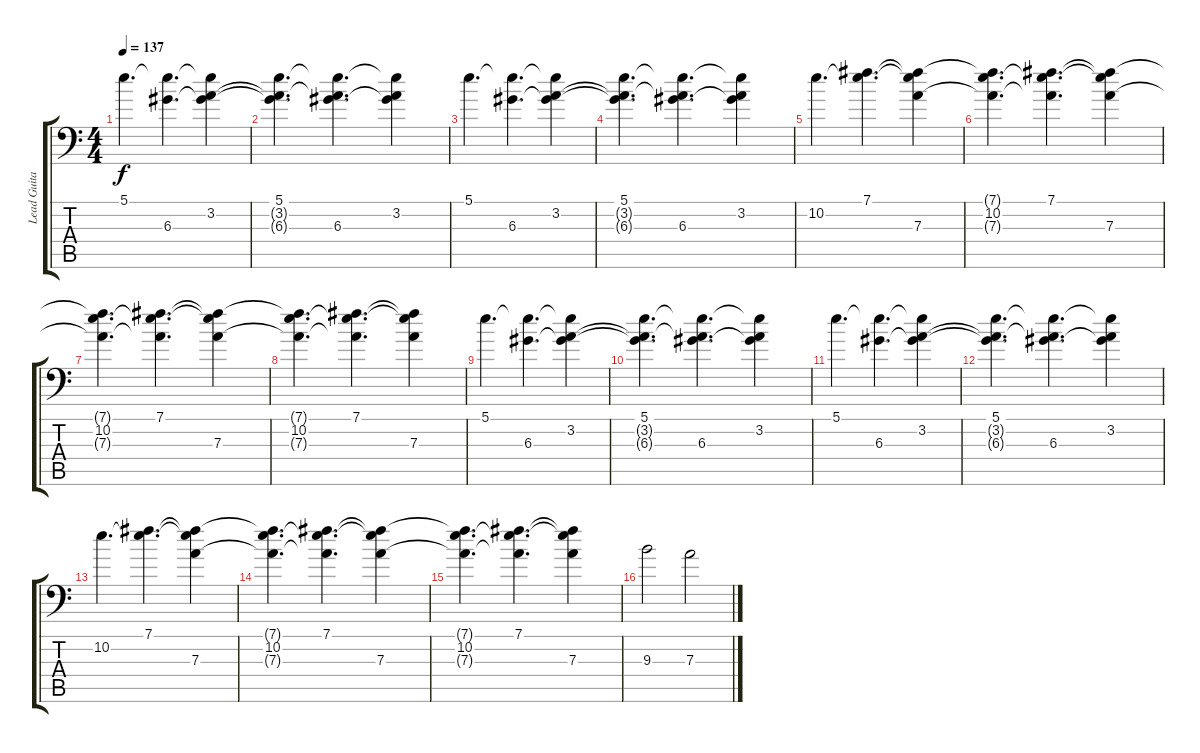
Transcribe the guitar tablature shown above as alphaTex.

\track ("Lead Guitar " "Lead Guita") {instrument distortionguitar}
\staff {score tabs}
\tuning (B3 Gb3 D3 A2 E2 A1) {hide}
\ts (4 4)
\tempo 137
\clef f4
\ks c
5.1.4{d dy f} (5.1{t} 6.3).4{d} (5.1{t} 3.2 6.3{t}).4 |
(5.1 3.2{t} 6.3{t}).4{d} (5.1{t} 3.2{t} 6.3).4{d} (5.1{t} 3.2 6.3{t}).4 |
5.1.4{d} (5.1{t} 6.3).4{d} (5.1{t} 3.2 6.3{t}).4 |
(5.1 3.2{t} 6.3{t}).4{d} (5.1{t} 3.2{t} 6.3).4{d} (5.1{t} 3.2 6.3{t}).4 |
10.2.4{d} (7.1 10.2{t}).4{d} (7.1{t} 10.2{t} 7.3).4 |
(7.1{t} 10.2 7.3{t}).4{d} (7.1 10.2{t} 7.3{t}).4{d} (7.1{t} 10.2{t} 7.3).4 |
(7.1{t} 10.2 7.3{t}).4{d} (7.1 10.2{t} 7.3{t}).4{d} (7.1{t} 10.2{t} 7.3).4 |
(7.1{t} 10.2 7.3{t}).4{d} (7.1 10.2{t} 7.3{t}).4{d} (7.1{t} 10.2{t} 7.3).4 |
5.1.4{d} (5.1{t} 6.3).4{d} (5.1{t} 3.2 6.3{t}).4 |
(5.1 3.2{t} 6.3{t}).4{d} (5.1{t} 3.2{t} 6.3).4{d} (5.1{t} 3.2 6.3{t}).4 |
5.1.4{d} (5.1{t} 6.3).4{d} (5.1{t} 3.2 6.3{t}).4 |
(5.1 3.2{t} 6.3{t}).4{d} (5.1{t} 3.2{t} 6.3).4{d} (5.1{t} 3.2 6.3{t}).4 |
10.2.4{d} (7.1 10.2{t}).4{d} (7.1{t} 10.2{t} 7.3).4 |
(7.1{t} 10.2 7.3{t}).4{d} (7.1 10.2{t} 7.3{t}).4{d} (7.1{t} 10.2{t} 7.3).4 |
(7.1{t} 10.2 7.3{t}).4{d} (7.1 10.2{t} 7.3{t}).4{d} (7.1{t} 10.2{t} 7.3).4 |
9.3.2 7.3.2
